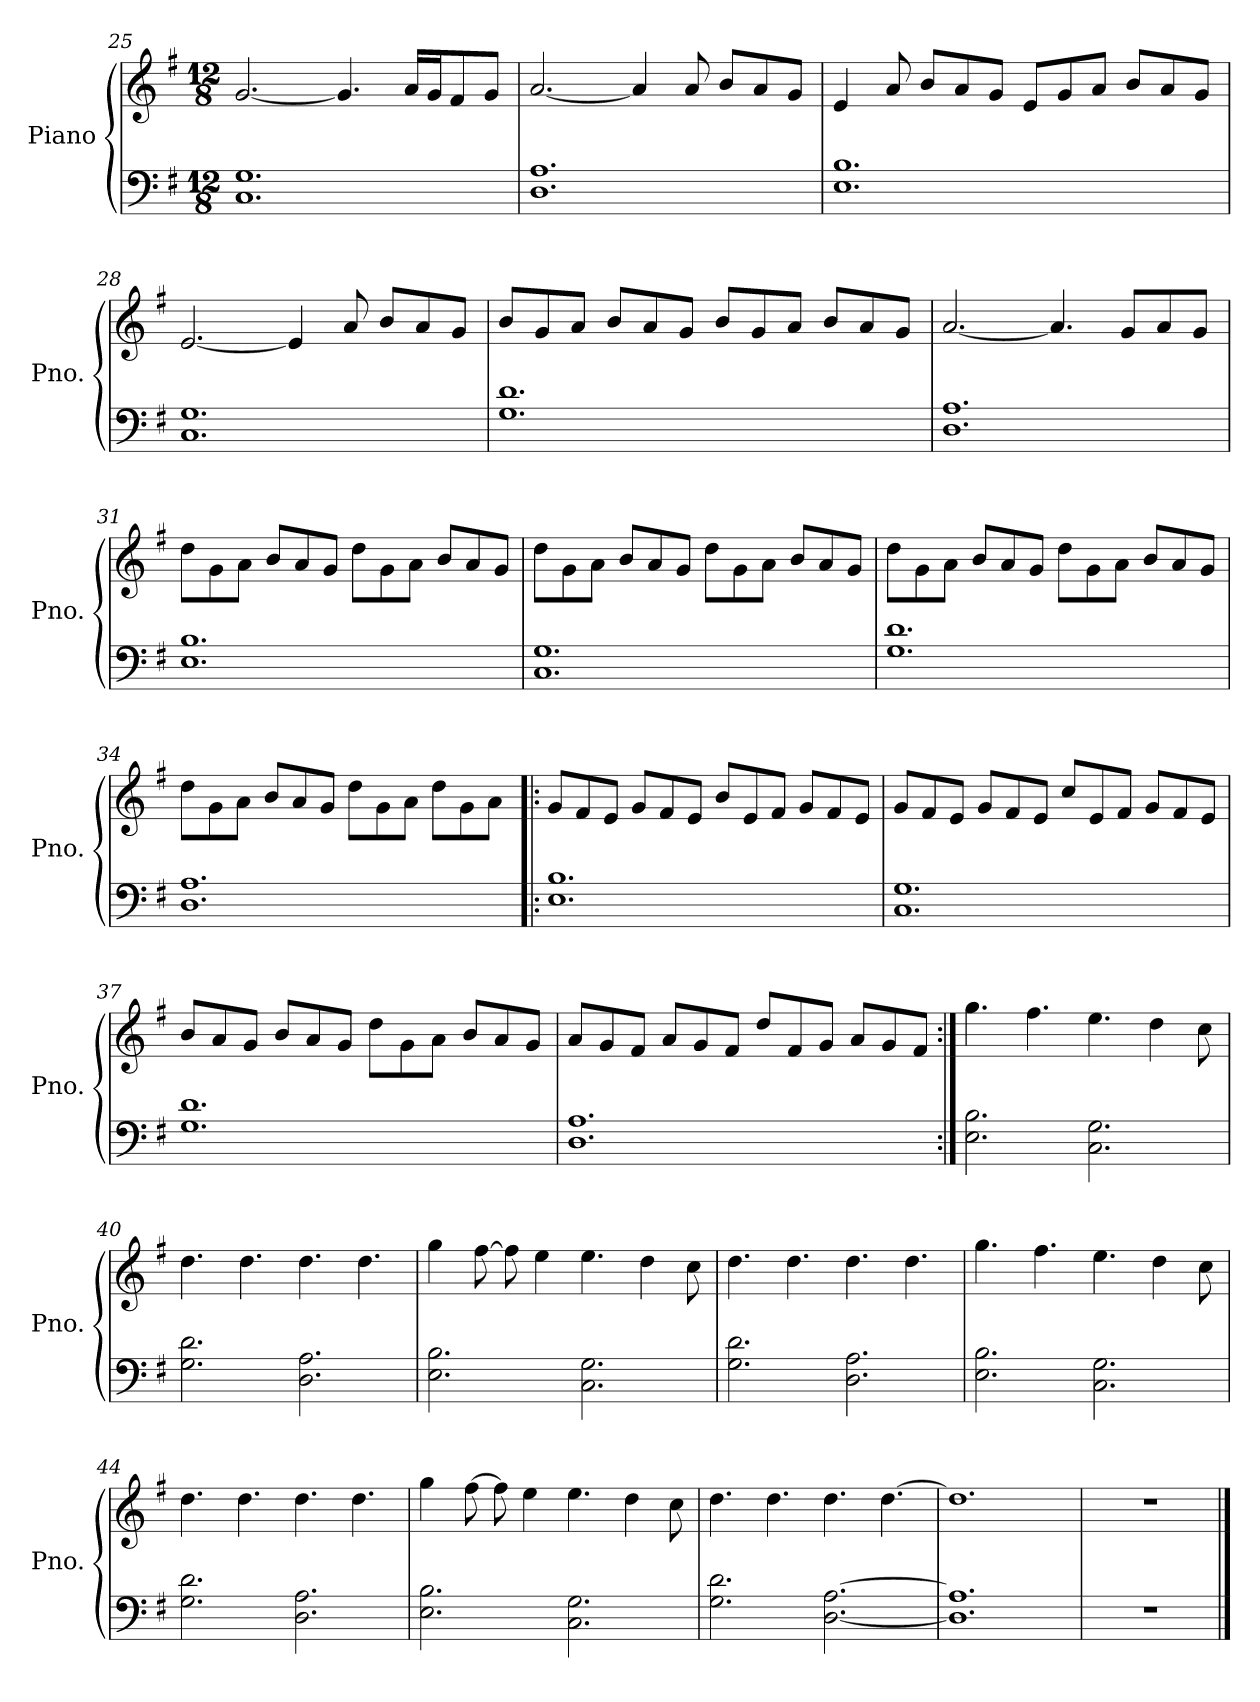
**kern	**kern
*part1	*part1
*staff2	*staff1
*I"Piano	*
*I'Pno.	*
*clefF4	*clefG2
*k[f#]	*k[f#]
*M12/8	*M12/8
=25	=25
1.C 1.G	[2.g/
.	4.g/]
.	16a/LL
.	16g/J
.	8f#/
.	8g/J
!!LO:PB:g=z
=26	=26
1.D 1.A	[2.a/
.	4a/]
.	8a/
.	8b/L
.	8a/
.	8g/J
=27	=27
1.E 1.B	4e/
.	8a/
.	8b/L
.	8a/
.	8g/J
.	8e/L
.	8g/
.	8a/J
.	8b/L
.	8a/
.	8g/J
=28	=28
1.C 1.G	[2.e/
.	4e/]
.	8a/
.	8b/L
.	8a/
.	8g/J
=29	=29
1.G 1.d	8b/L
.	8g/
.	8a/J
.	8b/L
.	8a/
.	8g/J
.	8b/L
.	8g/
.	8a/J
.	8b/L
.	8a/
.	8g/J
!!LO:LB:g=z
=30	=30
1.D 1.A	[2.a/
.	4.a/]
.	8g/L
.	8a/
.	8g/J
=31	=31
1.E 1.B	8dd\L
.	8g\
.	8a\J
.	8b/L
.	8a/
.	8g/J
.	8dd\L
.	8g\
.	8a\J
.	8b/L
.	8a/
.	8g/J
=32	=32
1.C 1.G	8dd\L
.	8g\
.	8a\J
.	8b/L
.	8a/
.	8g/J
.	8dd\L
.	8g\
.	8a\J
.	8b/L
.	8a/
.	8g/J
=33	=33
1.G 1.d	8dd\L
.	8g\
.	8a\J
.	8b/L
.	8a/
.	8g/J
.	8dd\L
.	8g\
.	8a\J
.	8b/L
.	8a/
.	8g/J
!!LO:LB:g=z
=34	=34
1.D 1.A	8dd\L
.	8g\
.	8a\J
.	8b/L
.	8a/
.	8g/J
.	8dd\L
.	8g\
.	8a\J
.	8dd\L
.	8g\
.	8a\J
=35!|:	=35!|:
*	*MM71
1.E 1.B	8g/L
.	8f#/
.	8e/J
.	8g/L
.	8f#/
.	8e/J
.	8b/L
.	8e/
.	8f#/J
.	8g/L
.	8f#/
.	8e/J
=36	=36
1.C 1.G	8g/L
.	8f#/
.	8e/J
.	8g/L
.	8f#/
.	8e/J
.	8cc/L
.	8e/
.	8f#/J
.	8g/L
.	8f#/
.	8e/J
!!LO:LB:g=z
=37	=37
1.G 1.d	8b/L
.	8a/
.	8g/J
.	8b/L
.	8a/
.	8g/J
.	8dd\L
.	8g\
.	8a\J
.	8b/L
.	8a/
.	8g/J
=38	=38
1.D 1.A	8a/L
.	8g/
.	8f#/J
.	8a/L
.	8g/
.	8f#/J
.	8dd/L
.	8f#/
.	8g/J
.	8a/L
.	8g/
.	8f#/J
=39:|!	=39:|!
*	*MM72
2.E\ 2.B\	4.gg\
.	4.ff#\
2.C\ 2.G\	4.ee\
.	4dd\
.	8cc\
=40	=40
2.G\ 2.d\	4.dd\
.	4.dd\
2.D\ 2.A\	4.dd\
.	4.dd\
!!LO:LB:g=z
=41	=41
2.E\ 2.B\	4gg\
.	[8ff#\
.	8ff#\]
.	4ee\
2.C\ 2.G\	4.ee\
.	4dd\
.	8cc\
=42	=42
2.G\ 2.d\	4.dd\
.	4.dd\
2.D\ 2.A\	4.dd\
.	4.dd\
=43	=43
2.E\ 2.B\	4.gg\
.	4.ff#\
2.C\ 2.G\	4.ee\
.	4dd\
.	8cc\
=44	=44
2.G\ 2.d\	4.dd\
.	4.dd\
2.D\ 2.A\	4.dd\
.	4.dd\
=45	=45
2.E\ 2.B\	4gg\
.	[8ff#\
.	8ff#\]
.	4ee\
2.C\ 2.G\	4.ee\
.	4dd\
.	8cc\
=46	=46
2.G\ 2.d\	4.dd\
.	4.dd\
[2.D\ [2.A\	4.dd\
.	[4.dd\
!!LO:LB:g=z
=47	=47
1.D] 1.A]	1.dd]
=48	=48
1.r	1.r
==	==
*-	*-
